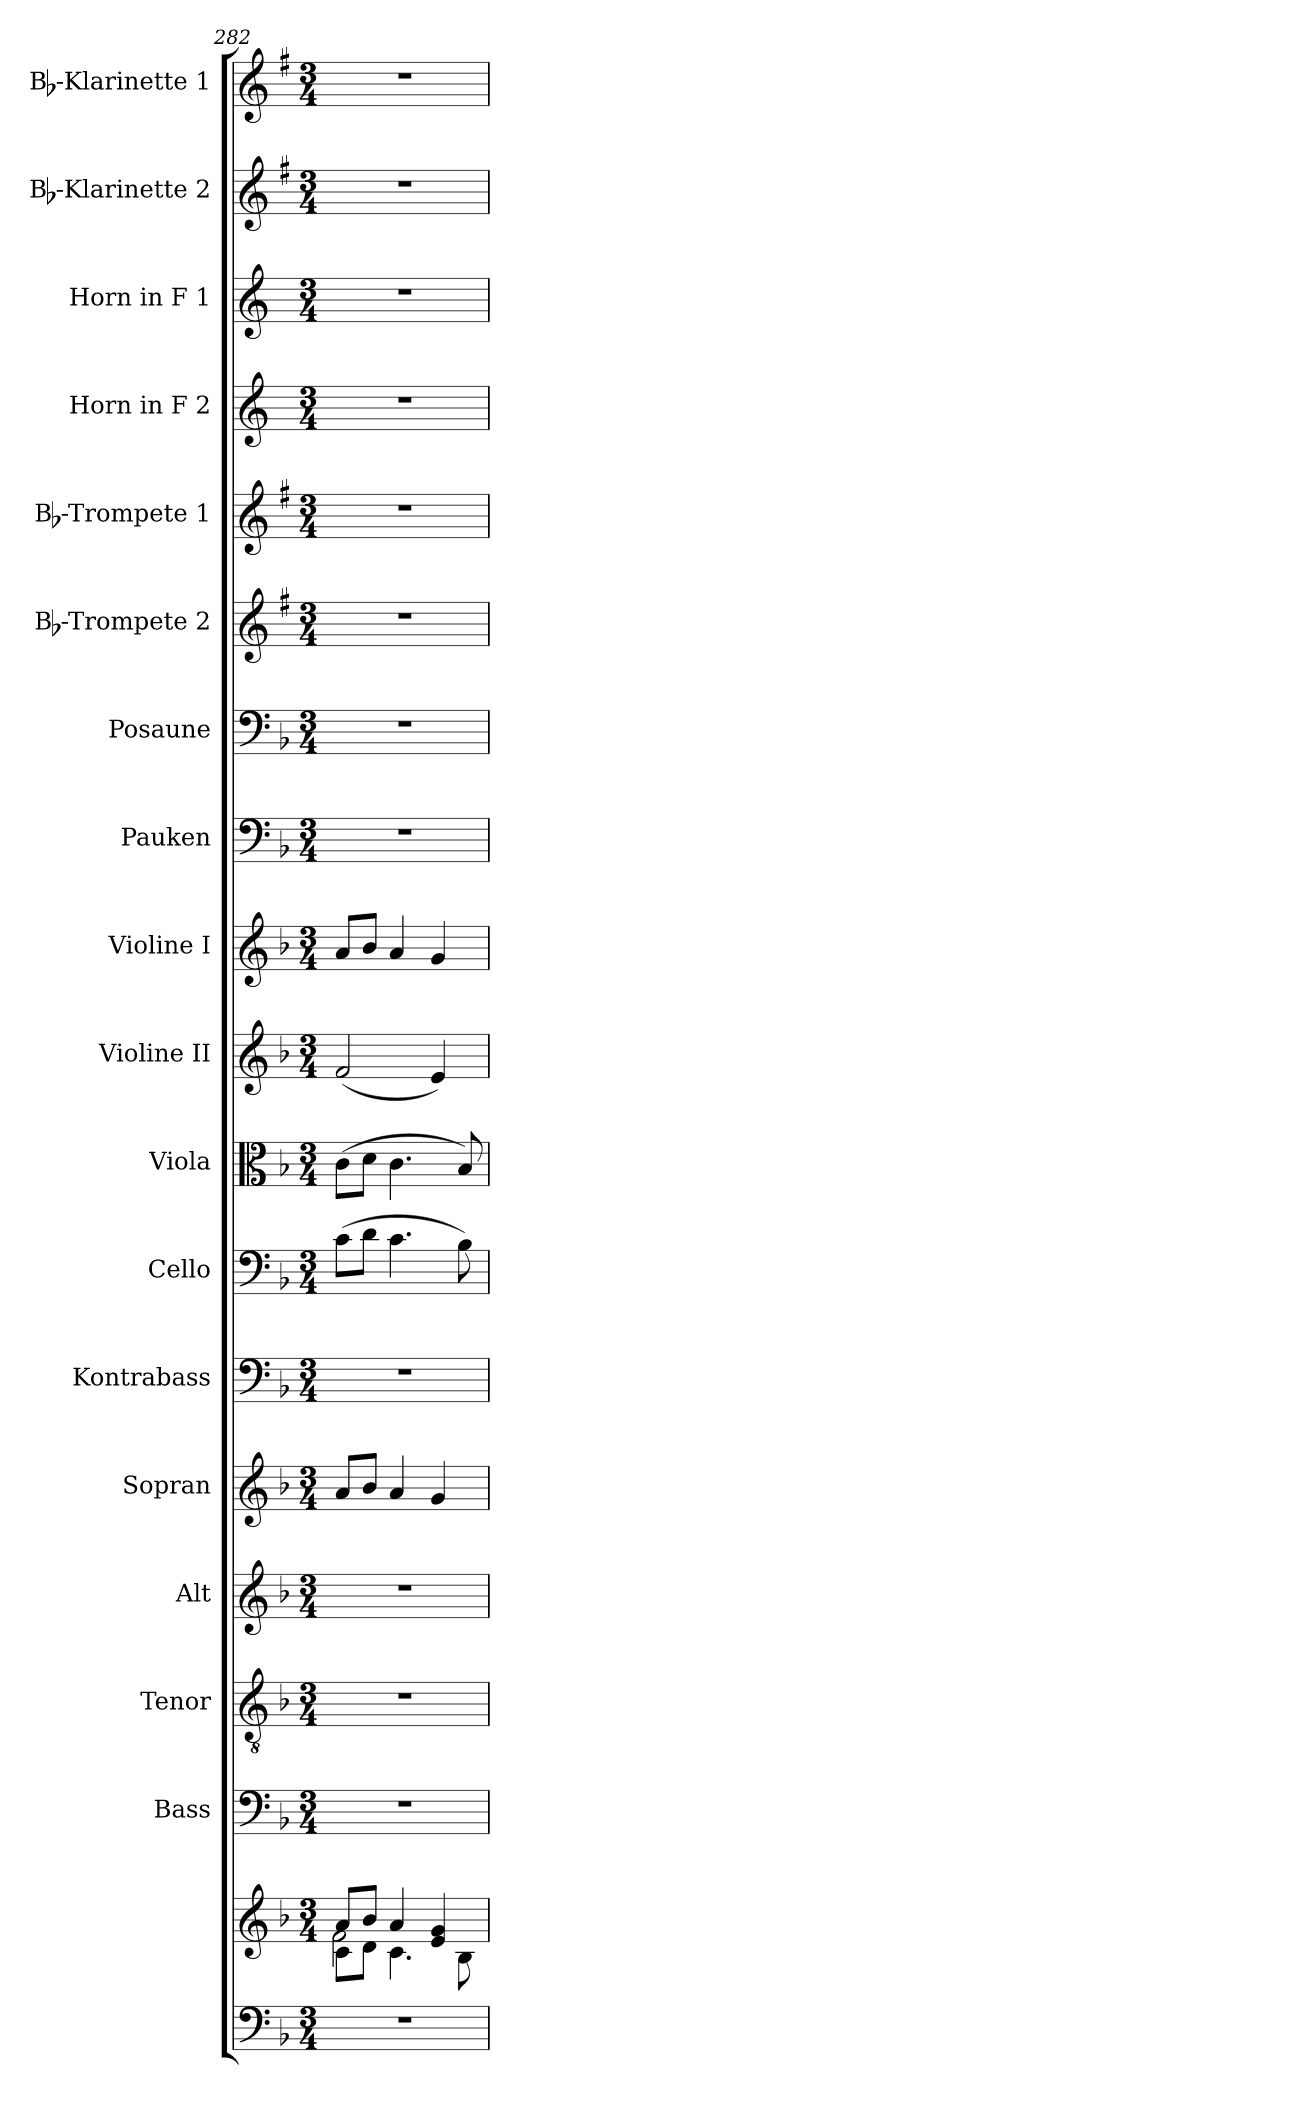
**kern	**kern	**kern	**kern	**kern	**kern	**kern	**kern	**kern	**kern	**kern	**kern	**kern	**kern	**kern	**kern	**kern	**kern	**kern
*part18	*part18	*part17	*part16	*part15	*part14	*part13	*part12	*part11	*part10	*part9	*part8	*part7	*part6	*part5	*part4	*part3	*part2	*part1
*staff19	*staff18	*staff17	*staff16	*staff15	*staff14	*staff13	*staff12	*staff11	*staff10	*staff9	*staff8	*staff7	*staff6	*staff5	*staff4	*staff3	*staff2	*staff1
*	*	*I"Bass	*I"Tenor	*I"Alt	*I"Sopran	*I"Kontrabass	*I"Cello	*I"Viola	*I"Violine II	*I"Violine I	*I"Pauken	*I"Posaune	*I"Bb-Trompete 2	*I"Bb-Trompete 1	*I"Horn in F 2	*I"Horn in F 1	*I"Bb-Klarinette 2	*I"Bb-Klarinette 1
*	*	*I'B.	*I'T.	*I'A.	*I'S.	*I'Kb.	*	*I'Vla.	*I'Vl. II	*I'Vl. I	*I'Pk.	*I'Pos.	*I'Bb Trp. 2	*I'Bb Trp. 1	*	*	*I'Bb Kl. 2	*I'Bb Kl. 1
*clefF4	*clefG2	*clefF4	*clefGv2	*clefG2	*clefG2	*clefF4	*clefF4	*clefC3	*clefG2	*clefG2	*clefF4	*clefF4	*clefG2	*clefG2	*clefG2	*clefG2	*clefG2	*clefG2
*	*	*	*	*	*	*ITrd7c12	*	*	*	*	*	*	*ITrd1c2	*ITrd1c2	*ITrd4c7	*ITrd4c7	*ITrd1c2	*ITrd1c2
*k[b-]	*k[b-]	*k[b-]	*k[b-]	*k[b-]	*k[b-]	*k[b-]	*k[b-]	*k[b-]	*k[b-]	*k[b-]	*k[b-]	*k[b-]	*k[b-]	*k[b-]	*k[b-]	*k[b-]	*k[b-]	*k[b-]
*F:	*F:	*F:	*F:	*F:	*F:	*F:	*F:	*F:	*F:	*F:	*F:	*F:	*F:	*F:	*F:	*F:	*F:	*F:
*M3/4	*M3/4	*M3/4	*M3/4	*M3/4	*M3/4	*M3/4	*M3/4	*M3/4	*M3/4	*M3/4	*M3/4	*M3/4	*M3/4	*M3/4	*M3/4	*M3/4	*M3/4	*M3/4
=282	=282	=282	=282	=282	=282	=282	=282	=282	=282	=282	=282	=282	=282	=282	=282	=282	=282	=282
*	*^	*	*	*	*	*	*	*	*	*	*	*	*	*	*	*	*	*
*	*	*^	*	*	*	*	*	*	*	*	*	*	*	*	*	*	*	*	*
2.r	8a/L	8c\L	2f\	2.r	2.r	2.r	8a/L	2.r	(>8c\L	(>8c\L	(<2f/	8a/L	2.r	2.r	2.r	2.r	2.r	2.r	2.r	2.r
.	8b-/J	8d\J	.	.	.	.	8b-/J	.	8d\J	8d\J	.	8b-/J	.	.	.	.	.	.	.	.
.	4a/	4.c\	.	.	.	.	4a/	.	4.c\	4.c\	.	4a/	.	.	.	.	.	.	.	.
.	4e/ 4g/	.	4ryy	.	.	.	4g/	.	.	.	4e/)	4g/	.	.	.	.	.	.	.	.
.	.	8B-\	.	.	.	.	.	.	8B-\)	8B-/)	.	.	.	.	.	.	.	.	.	.
*	*v	*v	*v	*	*	*	*	*	*	*	*	*	*	*	*	*	*	*	*	*
=	=	=	=	=	=	=	=	=	=	=	=	=	=	=	=	=	=	=
*-	*-	*-	*-	*-	*-	*-	*-	*-	*-	*-	*-	*-	*-	*-	*-	*-	*-	*-
